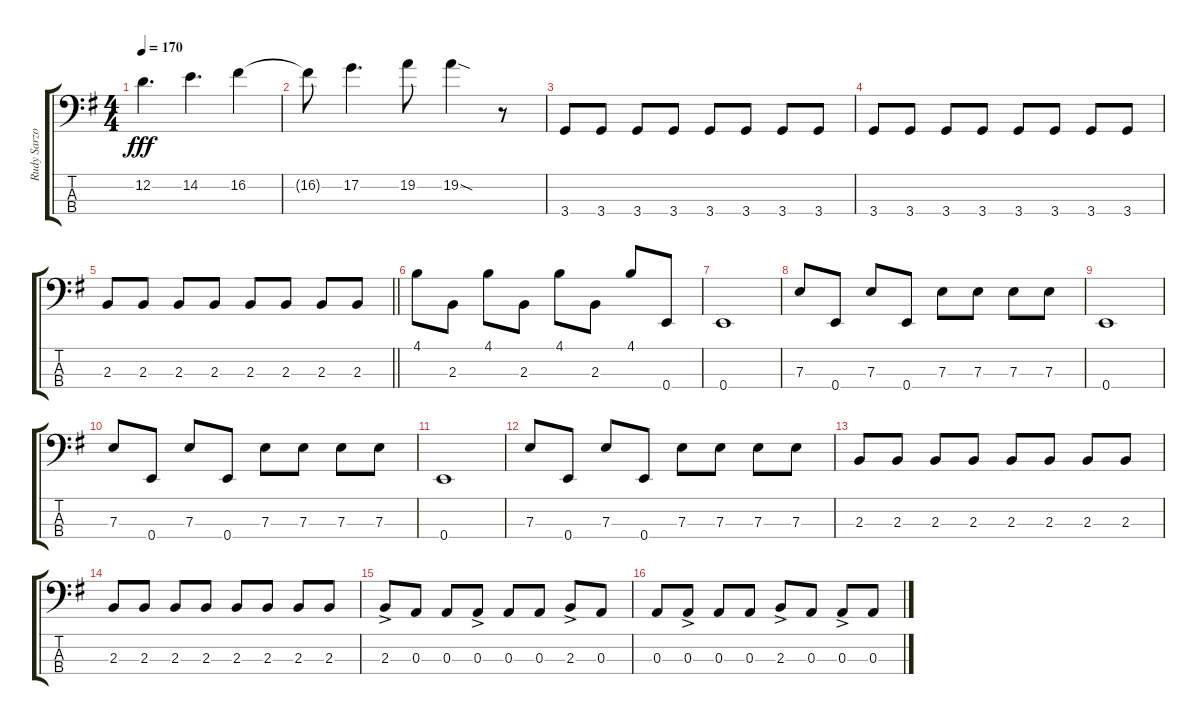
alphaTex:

\track ("Rudy Sarzo" "Rudy Sarzo") {instrument electricbassfinger}
\staff {score tabs}
\tuning (G2 D2 A1 E1) {hide}
\ts (4 4)
\tempo 170
\clef f4
\ks g
12.2.4{d dy fff} 14.2.4{d} 16.2.4 |
16.2{t}.8 17.2.4{d} 19.2.8 19.2{sod}.4 r.8 |
3.4.8 3.4.8 3.4.8 3.4.8 3.4.8 3.4.8 3.4.8 3.4.8 |
3.4.8 3.4.8 3.4.8 3.4.8 3.4.8 3.4.8 3.4.8 3.4.8 |
\barLineRight lightlight
2.3.8 2.3.8 2.3.8 2.3.8 2.3.8 2.3.8 2.3.8 2.3.8 |
4.1.8 2.3.8 4.1.8 2.3.8 4.1.8 2.3.8 4.1.8 0.4.8 |
0.4.1 |
7.3.8 0.4.8 7.3.8 0.4.8 7.3.8 7.3.8 7.3.8 7.3.8 |
0.4.1 |
7.3.8 0.4.8 7.3.8 0.4.8 7.3.8 7.3.8 7.3.8 7.3.8 |
0.4.1 |
7.3.8 0.4.8 7.3.8 0.4.8 7.3.8 7.3.8 7.3.8 7.3.8 |
2.3.8 2.3.8 2.3.8 2.3.8 2.3.8 2.3.8 2.3.8 2.3.8 |
2.3.8 2.3.8 2.3.8 2.3.8 2.3.8 2.3.8 2.3.8 2.3.8 |
2.3{ac}.8 0.3.8 0.3.8 0.3{ac}.8 0.3.8 0.3.8 2.3{ac}.8 0.3.8 |
0.3.8 0.3{ac}.8 0.3.8 0.3.8 2.3{ac}.8 0.3.8 0.3{ac}.8 0.3.8
